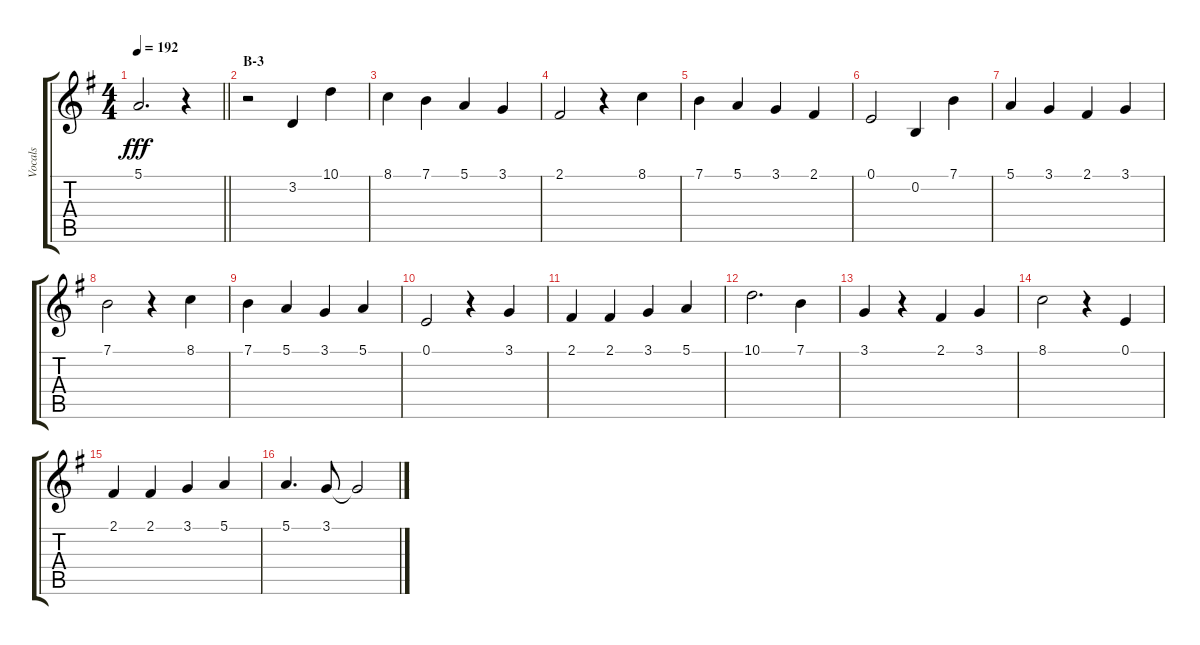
\track ("Vocals" "Vocals") {instrument voiceoohs}
\staff {score tabs}
\tuning (E4 B3 G3 D3 A2 E2) {hide}
\ts (4 4)
\tempo 192
\clef g2
\barLineRight lightlight
\ks g
5.1.2{d dy fff} r.4 |
\section ("" "B-3")
r.2 3.2.4 10.1.4 |
8.1.4 7.1.4 5.1.4 3.1.4 |
2.1.2 r.4 8.1.4 |
7.1.4 5.1.4 3.1.4 2.1.4 |
0.1.2 0.2.4 7.1.4 |
5.1.4 3.1.4 2.1.4 3.1.4 |
7.1.2 r.4 8.1.4 |
7.1.4 5.1.4 3.1.4 5.1.4 |
0.1.2 r.4 3.1.4 |
2.1.4 2.1.4 3.1.4 5.1.4 |
10.1.2{d} 7.1.4 |
3.1.4 r.4 2.1.4 3.1.4 |
8.1.2 r.4 0.1.4 |
2.1.4 2.1.4 3.1.4 5.1.4 |
5.1.4{d} 3.1.8 3.1{t}.2
